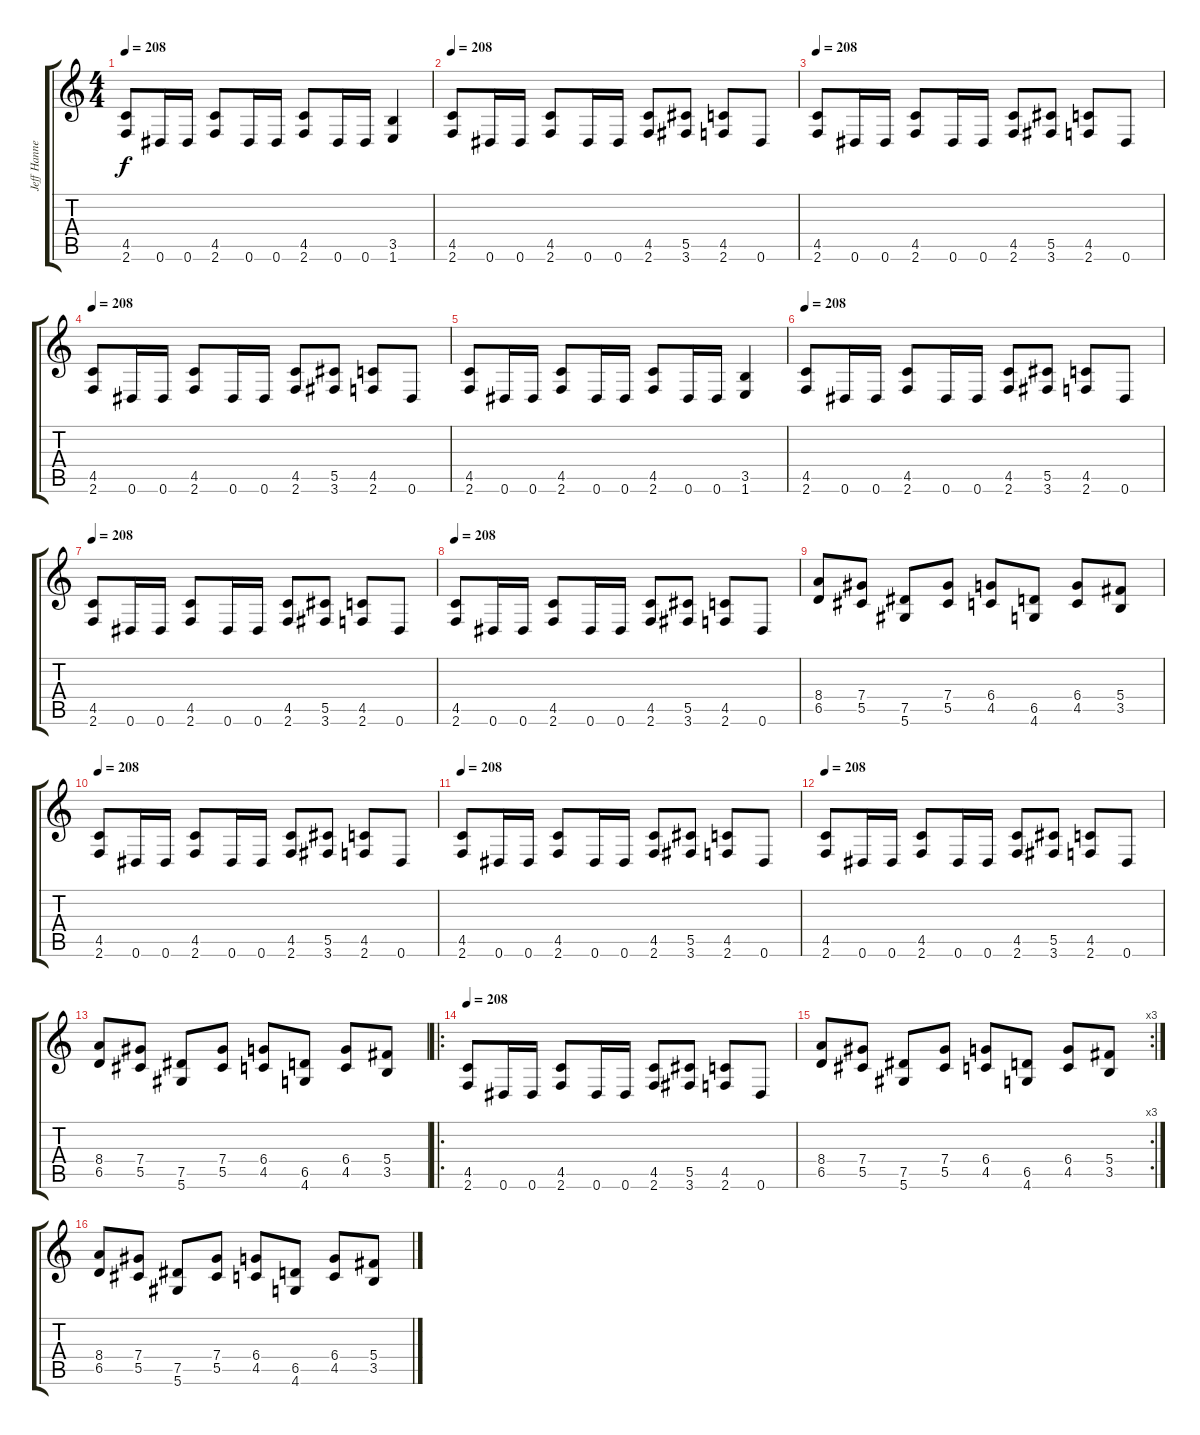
\track ("Jeff Hanneman" "Jeff Hanne") {instrument distortionguitar}
\staff {score tabs}
\tuning (Eb4 Bb3 Gb3 Db3 Ab2 Eb2) {hide}
\ts (4 4)
\tempo 208
\clef g2
\ks c
(4.5 2.6).8{dy f} 0.6.16 0.6.16 (4.5 2.6).8 0.6.16 0.6.16 (4.5 2.6).8 0.6.16 0.6.16 (3.5 1.6).4 |
\tempo 208
(4.5 2.6).8 0.6.16 0.6.16 (4.5 2.6).8 0.6.16 0.6.16 (4.5 2.6).8 (5.5 3.6).8 (4.5 2.6).8 0.6.8 |
\tempo 208
(4.5 2.6).8 0.6.16 0.6.16 (4.5 2.6).8 0.6.16 0.6.16 (4.5 2.6).8 (5.5 3.6).8 (4.5 2.6).8 0.6.8 |
\tempo 208
(4.5 2.6).8 0.6.16 0.6.16 (4.5 2.6).8 0.6.16 0.6.16 (4.5 2.6).8 (5.5 3.6).8 (4.5 2.6).8 0.6.8 |
(4.5 2.6).8 0.6.16 0.6.16 (4.5 2.6).8 0.6.16 0.6.16 (4.5 2.6).8 0.6.16 0.6.16 (3.5 1.6).4 |
\tempo 208
(4.5 2.6).8 0.6.16 0.6.16 (4.5 2.6).8 0.6.16 0.6.16 (4.5 2.6).8 (5.5 3.6).8 (4.5 2.6).8 0.6.8 |
\tempo 208
(4.5 2.6).8 0.6.16 0.6.16 (4.5 2.6).8 0.6.16 0.6.16 (4.5 2.6).8 (5.5 3.6).8 (4.5 2.6).8 0.6.8 |
\tempo 208
(4.5 2.6).8 0.6.16 0.6.16 (4.5 2.6).8 0.6.16 0.6.16 (4.5 2.6).8 (5.5 3.6).8 (4.5 2.6).8 0.6.8 |
(8.4 6.5).8 (7.4 5.5).8 (7.5 5.6).8 (7.4 5.5).8 (6.4 4.5).8 (6.5 4.6).8 (6.4 4.5).8 (5.4 3.5).8 |
\tempo 208
(4.5 2.6).8 0.6.16 0.6.16 (4.5 2.6).8 0.6.16 0.6.16 (4.5 2.6).8 (5.5 3.6).8 (4.5 2.6).8 0.6.8 |
\tempo 208
(4.5 2.6).8 0.6.16 0.6.16 (4.5 2.6).8 0.6.16 0.6.16 (4.5 2.6).8 (5.5 3.6).8 (4.5 2.6).8 0.6.8 |
\tempo 208
(4.5 2.6).8 0.6.16 0.6.16 (4.5 2.6).8 0.6.16 0.6.16 (4.5 2.6).8 (5.5 3.6).8 (4.5 2.6).8 0.6.8 |
(8.4 6.5).8 (7.4 5.5).8 (7.5 5.6).8 (7.4 5.5).8 (6.4 4.5).8 (6.5 4.6).8 (6.4 4.5).8 (5.4 3.5).8 |
\ro
\tempo 208
(4.5 2.6).8 0.6.16 0.6.16 (4.5 2.6).8 0.6.16 0.6.16 (4.5 2.6).8 (5.5 3.6).8 (4.5 2.6).8 0.6.8 |
\rc 3
(8.4 6.5).8 (7.4 5.5).8 (7.5 5.6).8 (7.4 5.5).8 (6.4 4.5).8 (6.5 4.6).8 (6.4 4.5).8 (5.4 3.5).8 |
(8.4 6.5).8 (7.4 5.5).8 (7.5 5.6).8 (7.4 5.5).8 (6.4 4.5).8 (6.5 4.6).8 (6.4 4.5).8 (5.4 3.5).8
